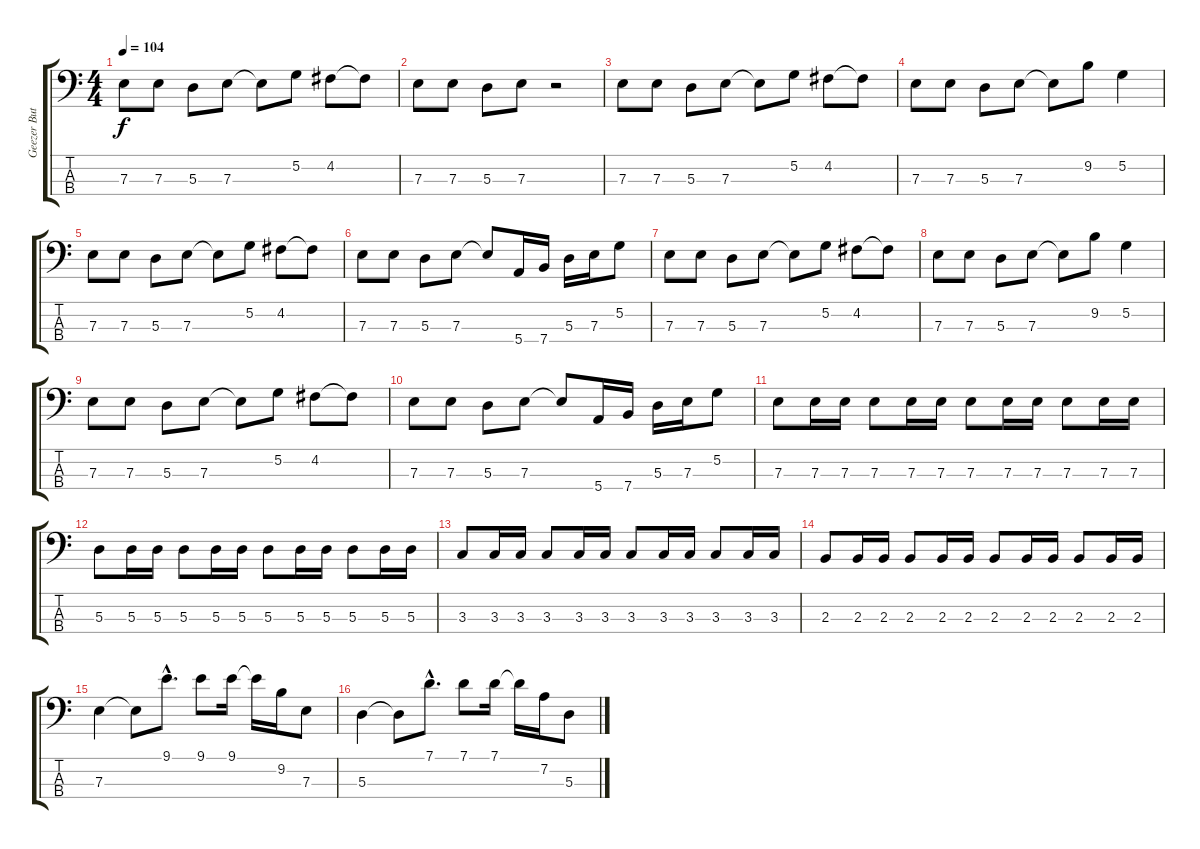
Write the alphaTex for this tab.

\track ("Geezer Butler" "Geezer But") {instrument electricbassfinger}
\staff {score tabs}
\tuning (G2 D2 A1 E1) {hide}
\ts (4 4)
\tempo 104
\clef f4
\ks c
7.3.8{dy f} 7.3.8 5.3.8 7.3.8 7.3{t}.8 5.2.8 4.2.8 4.2{t}.8 |
7.3.8 7.3.8 5.3.8 7.3.8 r.2 |
7.3.8 7.3.8 5.3.8 7.3.8 7.3{t}.8 5.2.8 4.2.8 4.2{t}.8 |
7.3.8 7.3.8 5.3.8 7.3.8 7.3{t}.8 9.2.8 5.2.4 |
7.3.8 7.3.8 5.3.8 7.3.8 7.3{t}.8 5.2.8 4.2.8 4.2{t}.8 |
7.3.8 7.3.8 5.3.8 7.3.8 7.3{t}.8 5.4.16 7.4.16 5.3.16 7.3.16 5.2.8 |
7.3.8 7.3.8 5.3.8 7.3.8 7.3{t}.8 5.2.8 4.2.8 4.2{t}.8 |
7.3.8 7.3.8 5.3.8 7.3.8 7.3{t}.8 9.2.8 5.2.4 |
7.3.8 7.3.8 5.3.8 7.3.8 7.3{t}.8 5.2.8 4.2.8 4.2{t}.8 |
7.3.8 7.3.8 5.3.8 7.3.8 7.3{t}.8 5.4.16 7.4.16 5.3.16 7.3.16 5.2.8 |
7.3.8 7.3.16 7.3.16 7.3.8 7.3.16 7.3.16 7.3.8 7.3.16 7.3.16 7.3.8 7.3.16 7.3.16 |
5.3.8 5.3.16 5.3.16 5.3.8 5.3.16 5.3.16 5.3.8 5.3.16 5.3.16 5.3.8 5.3.16 5.3.16 |
3.3.8 3.3.16 3.3.16 3.3.8 3.3.16 3.3.16 3.3.8 3.3.16 3.3.16 3.3.8 3.3.16 3.3.16 |
2.3.8 2.3.16 2.3.16 2.3.8 2.3.16 2.3.16 2.3.8 2.3.16 2.3.16 2.3.8 2.3.16 2.3.16 |
7.3.4 7.3{t}.8 9.1{hac}.8{d} 9.1.8 9.1.16 9.1{t}.16 9.2.16 7.3.8 |
5.3.4 5.3{t}.8 7.1{hac}.8{d} 7.1.8 7.1.16 7.1{t}.16 7.2.16 5.3.8
